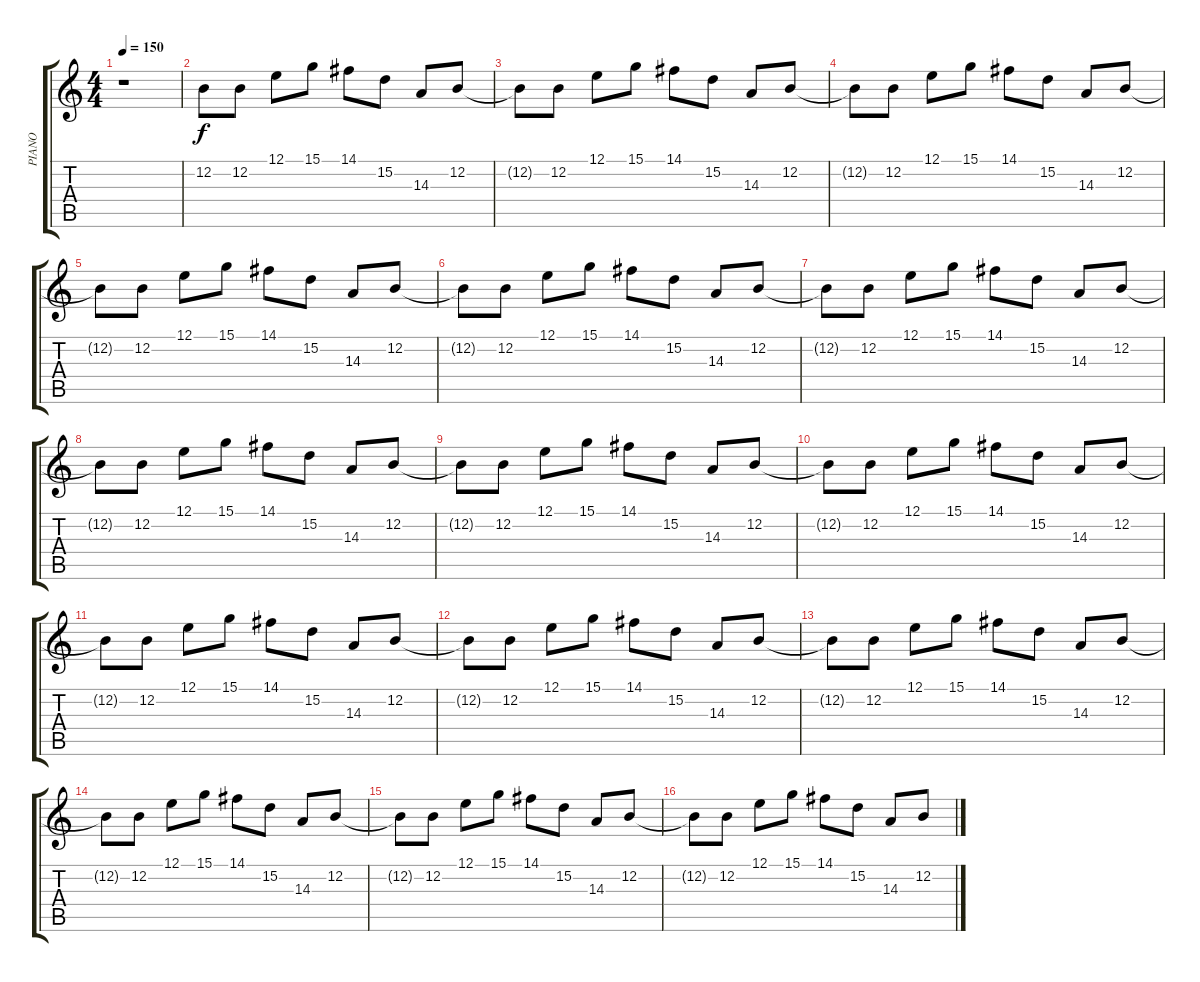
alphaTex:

\track ("PIANO" "PIANO") {instrument acousticgrandpiano}
\staff {score tabs}
\tuning (E4 B3 G3 D3 A2 E2) {hide}
\ts (4 4)
\tempo 150
\clef g2
\ks c
r.1{dy f} |
12.2.8 12.2.8 12.1.8 15.1.8 14.1.8 15.2.8 14.3.8 12.2.8 |
12.2{t}.8 12.2.8 12.1.8 15.1.8 14.1.8 15.2.8 14.3.8 12.2.8 |
12.2{t}.8 12.2.8 12.1.8 15.1.8 14.1.8 15.2.8 14.3.8 12.2.8 |
12.2{t}.8 12.2.8 12.1.8 15.1.8 14.1.8 15.2.8 14.3.8 12.2.8 |
12.2{t}.8 12.2.8 12.1.8 15.1.8 14.1.8 15.2.8 14.3.8 12.2.8 |
12.2{t}.8 12.2.8 12.1.8 15.1.8 14.1.8 15.2.8 14.3.8 12.2.8 |
12.2{t}.8 12.2.8 12.1.8 15.1.8 14.1.8 15.2.8 14.3.8 12.2.8 |
12.2{t}.8 12.2.8 12.1.8 15.1.8 14.1.8 15.2.8 14.3.8 12.2.8 |
12.2{t}.8 12.2.8 12.1.8 15.1.8 14.1.8 15.2.8 14.3.8 12.2.8 |
12.2{t}.8 12.2.8 12.1.8 15.1.8 14.1.8 15.2.8 14.3.8 12.2.8 |
12.2{t}.8 12.2.8 12.1.8 15.1.8 14.1.8 15.2.8 14.3.8 12.2.8 |
12.2{t}.8 12.2.8 12.1.8 15.1.8 14.1.8 15.2.8 14.3.8 12.2.8 |
12.2{t}.8 12.2.8 12.1.8 15.1.8 14.1.8 15.2.8 14.3.8 12.2.8 |
12.2{t}.8 12.2.8 12.1.8 15.1.8 14.1.8 15.2.8 14.3.8 12.2.8 |
12.2{t}.8 12.2.8 12.1.8 15.1.8 14.1.8 15.2.8 14.3.8 12.2.8
